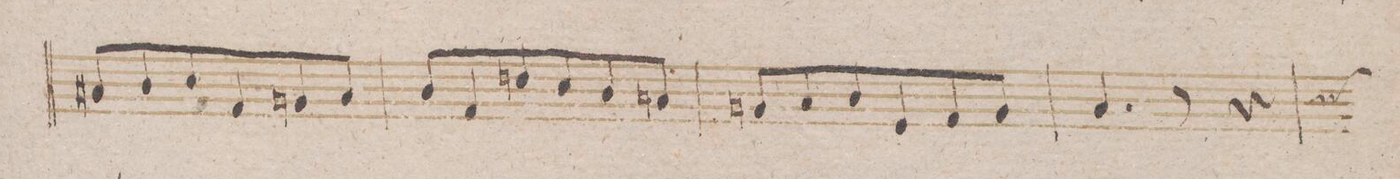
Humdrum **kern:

**kern	**dynam
*I"Fagotto 2do	*
*clefF4	*
*k[b-]	*
*met(c|)	*
*M3/4	*
8C#X/L	.
8D/	.
8E/	.
8AA/	.
8BBn/	.
8C#/J	.
=182	=182
8D/L	.
8AA/	.
8Fn/	.
8E/	.
8D/	.
8Cn/J	.
=183	=183
8BBn/L	.
8C/	.
8D/	.
8GG/	.
8AA/	.
8BB/J	.
=184	=184
4.C/	.
8r	.
4r	.
*custos:E	*
=185	=185
*-	*-
